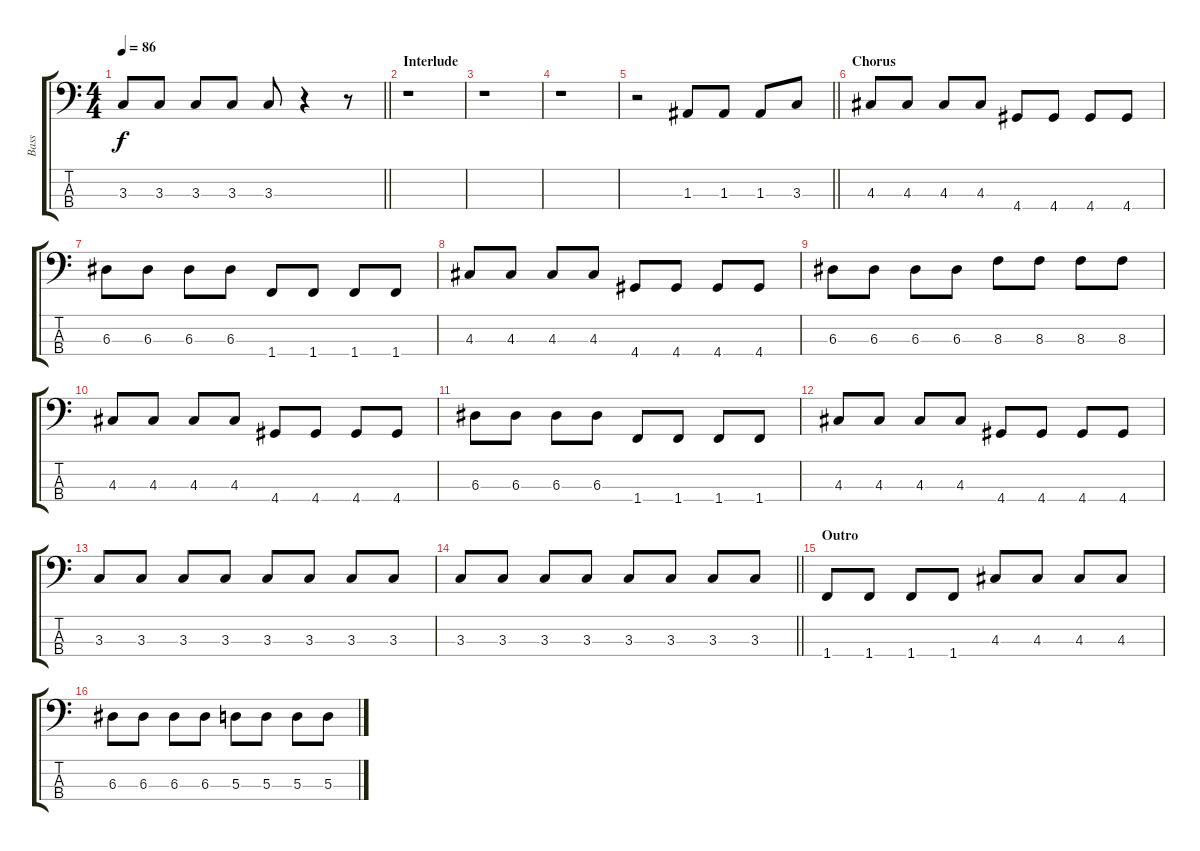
\track ("Bass" "Bass") {instrument electricbasspick}
\staff {score tabs}
\tuning (G2 D2 A1 E1) {hide}
\ts (4 4)
\tempo 86
\clef f4
\barLineRight lightlight
\ks c
3.3.8{dy f} 3.3.8 3.3.8 3.3.8 3.3.8 r.4 r.8 |
\section ("" "Interlude")
r.1 |
r.1 |
r.1 |
\barLineRight lightlight
r.2 1.3.8 1.3.8 1.3.8 3.3.8 |
\section ("" "Chorus")
4.3.8 4.3.8 4.3.8 4.3.8 4.4.8 4.4.8 4.4.8 4.4.8 |
6.3.8 6.3.8 6.3.8 6.3.8 1.4.8 1.4.8 1.4.8 1.4.8 |
4.3.8 4.3.8 4.3.8 4.3.8 4.4.8 4.4.8 4.4.8 4.4.8 |
6.3.8 6.3.8 6.3.8 6.3.8 8.3.8 8.3.8 8.3.8 8.3.8 |
4.3.8 4.3.8 4.3.8 4.3.8 4.4.8 4.4.8 4.4.8 4.4.8 |
6.3.8 6.3.8 6.3.8 6.3.8 1.4.8 1.4.8 1.4.8 1.4.8 |
4.3.8 4.3.8 4.3.8 4.3.8 4.4.8 4.4.8 4.4.8 4.4.8 |
3.3.8 3.3.8 3.3.8 3.3.8 3.3.8 3.3.8 3.3.8 3.3.8 |
\barLineRight lightlight
3.3.8 3.3.8 3.3.8 3.3.8 3.3.8 3.3.8 3.3.8 3.3.8 |
\section ("" "Outro")
1.4.8 1.4.8 1.4.8 1.4.8 4.3.8 4.3.8 4.3.8 4.3.8 |
6.3.8 6.3.8 6.3.8 6.3.8 5.3.8 5.3.8 5.3.8 5.3.8
